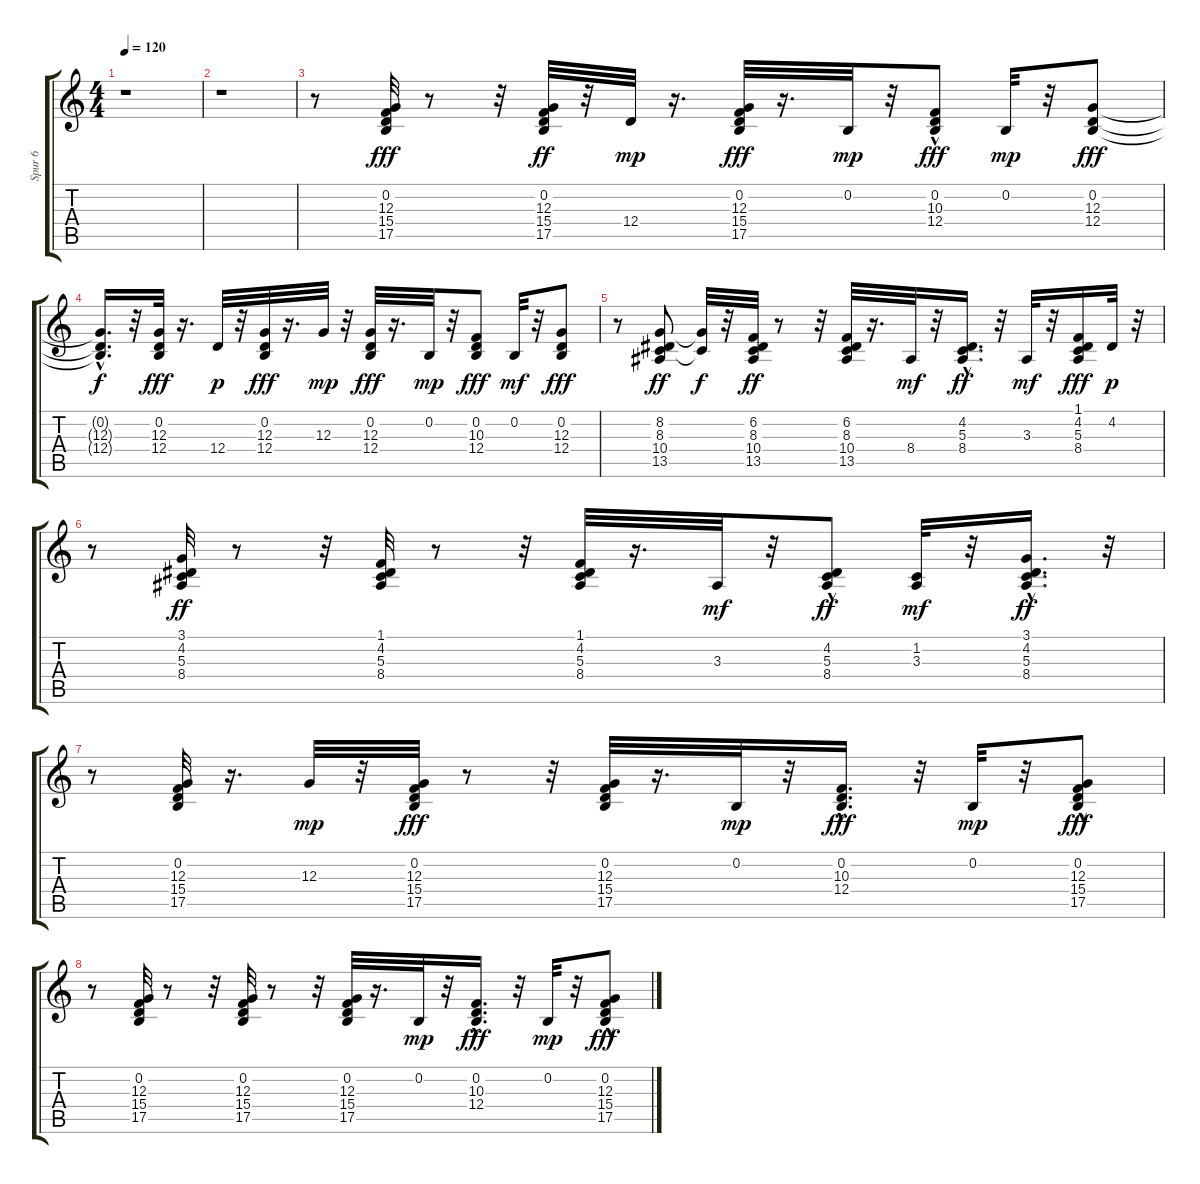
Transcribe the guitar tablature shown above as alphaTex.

\track ("Spur 6" "Spur 6") {instrument electricgrandpiano}
\staff {score tabs}
\tuning (E4 B3 G3 D3 A2 E2) {hide}
\ts (4 4)
\tempo 120
\clef g2
\ks c
r.1{dy ff} |
r.1 |
r.8 (0.2 12.3 15.4 17.5).32{dy fff} r.8 r.32 (0.2 12.3 15.4 17.5).32{dy ff} r.32 12.4.32{dy mp} r.16{d} (0.2 12.3 15.4 17.5).32{dy fff} r.16{d} 0.2.32{dy mp} r.32 (0.2{hac} 10.3 12.4).8{dy fff} 0.2.32{dy mp} r.32 (0.2 12.3 12.4).8{dy fff} |
(0.2{hac t} 12.3{hac t} 12.4{hac t}).16{d dy f} r.32 (0.2 12.3 12.4).32{dy fff} r.16{d} 12.4.32{dy p} r.32 (0.2 12.3 12.4).32{dy fff} r.16{d} 12.3.32{dy mp} r.32 (0.2 12.3 12.4).32{dy fff} r.16{d} 0.2.32{dy mp} r.32 (0.2 10.3 12.4).8{dy fff} 0.2.32{dy mf} r.32 (0.2 12.3 12.4).8{dy fff} |
r.8 (8.2 8.3 10.4 13.5).8{dy ff} (8.2{t} 10.4{t}).32{dy f} r.32 (6.2 8.3 10.4 13.5).32{dy ff} r.8 r.32 (6.2 8.3 10.4 13.5).32 r.16{d} 8.4.32{dy mf} r.32 (4.2{hac} 5.3{hac} 8.4).16{d dy ff} r.32 3.3.32{dy mf} r.32 (1.1 4.2 5.3 8.4).16{dy fff} 4.2.32{dy p} r.32 |
r.8 (3.1 4.2 5.3 8.4).32{dy ff} r.8 r.32 (1.1 4.2 5.3 8.4).32 r.8 r.32 (1.1 4.2 5.3 8.4).32 r.16{d} 3.3.32{dy mf} r.32 (4.2 5.3{hac} 8.4{hac}).8{dy ff} (1.2 3.3).32{dy mf} r.32 (3.1 4.2{hac} 5.3 8.4).16{d dy ff} r.32 |
r.8 (0.2 12.3 15.4 17.5).32 r.16{d} 12.3.32{dy mp} r.32 (0.2 12.3 15.4 17.5).32{dy fff} r.8 r.32 (0.2 12.3 15.4 17.5).32 r.16{d} 0.2.32{dy mp} r.32 (0.2 10.3{hac} 12.4{hac}).16{d dy fff} r.32 0.2.32{dy mp} r.32 (0.2 12.3 15.4{hac} 17.5).8{dy fff} |
r.8 (0.2 12.3 15.4 17.5).32 r.8 r.32 (0.2 12.3 15.4 17.5).32 r.8 r.32 (0.2 12.3 15.4 17.5).32 r.16{d} 0.2.32{dy mp} r.32 (0.2 10.3{hac} 12.4{hac}).16{d dy fff} r.32 0.2.32{dy mp} r.32 (0.2{hac} 12.3{hac} 15.4 17.5{hac}).8{dy fff}
